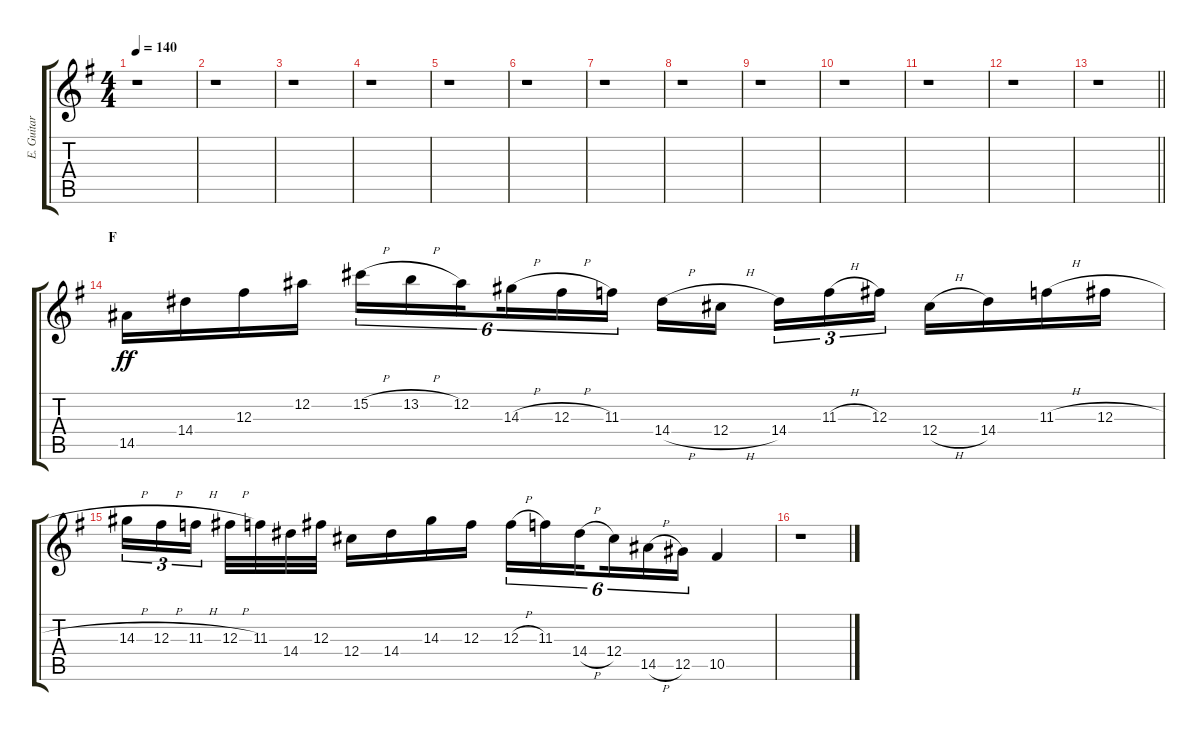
\track ("E. Guitar III" "E. Guitar ") {instrument overdrivenguitar}
\staff {score tabs}
\tuning (Eb4 Bb3 Gb3 Db3 Ab2 Eb2) {hide}
\ts (4 4)
\tempo 140
\clef g2
\ks g
r.1{dy ff} |
r.1 |
r.1 |
r.1 |
r.1 |
r.1 |
r.1 |
r.1 |
r.1 |
r.1 |
r.1 |
r.1 |
\barLineRight lightlight
r.1 |
\section ("" "F")
14.5.16 14.4.16 12.3.16 12.2.16 15.2{h}.16{tu (6 4)} 13.2{h}.16{tu (6 4)} 12.2.16{tu (6 4) beam splitsecondary} 14.3{h}.16{tu (6 4)} 12.3{h}.16{tu (6 4)} 11.3.16{tu (6 4)} 14.4{h}.16 12.4{h}.16{beam splitsecondary} 14.4.16{tu (3 2)} 11.3{h}.16{tu (3 2)} 12.3.16{tu (3 2)} 12.4{h}.16 14.4.16 11.3{h}.16 12.3{h}.16 |
14.3{h}.16{tu (3 2)} 12.3{h}.16{tu (3 2)} 11.3{h}.16{tu (3 2) beam splitsecondary} 12.3{h}.32 11.3.32 14.4.32 12.3.32 12.4.16 14.4.16 14.3.16 12.3.16 12.3{h}.16{tu (6 4)} 11.3.16{tu (6 4)} 14.4{h}.16{tu (6 4) beam splitsecondary} 12.4.16{tu (6 4)} 14.5{h}.16{tu (6 4)} 12.5.16{tu (6 4)} 10.5.4 |
r.1
